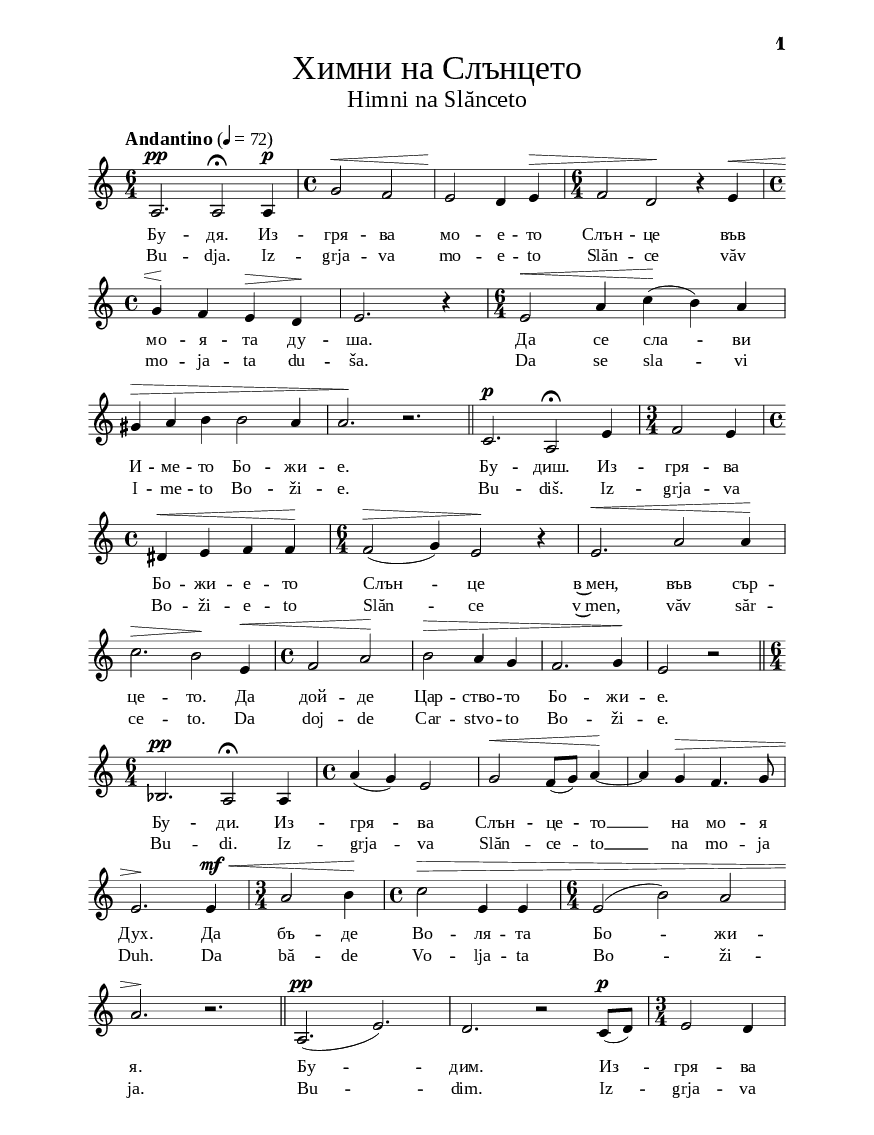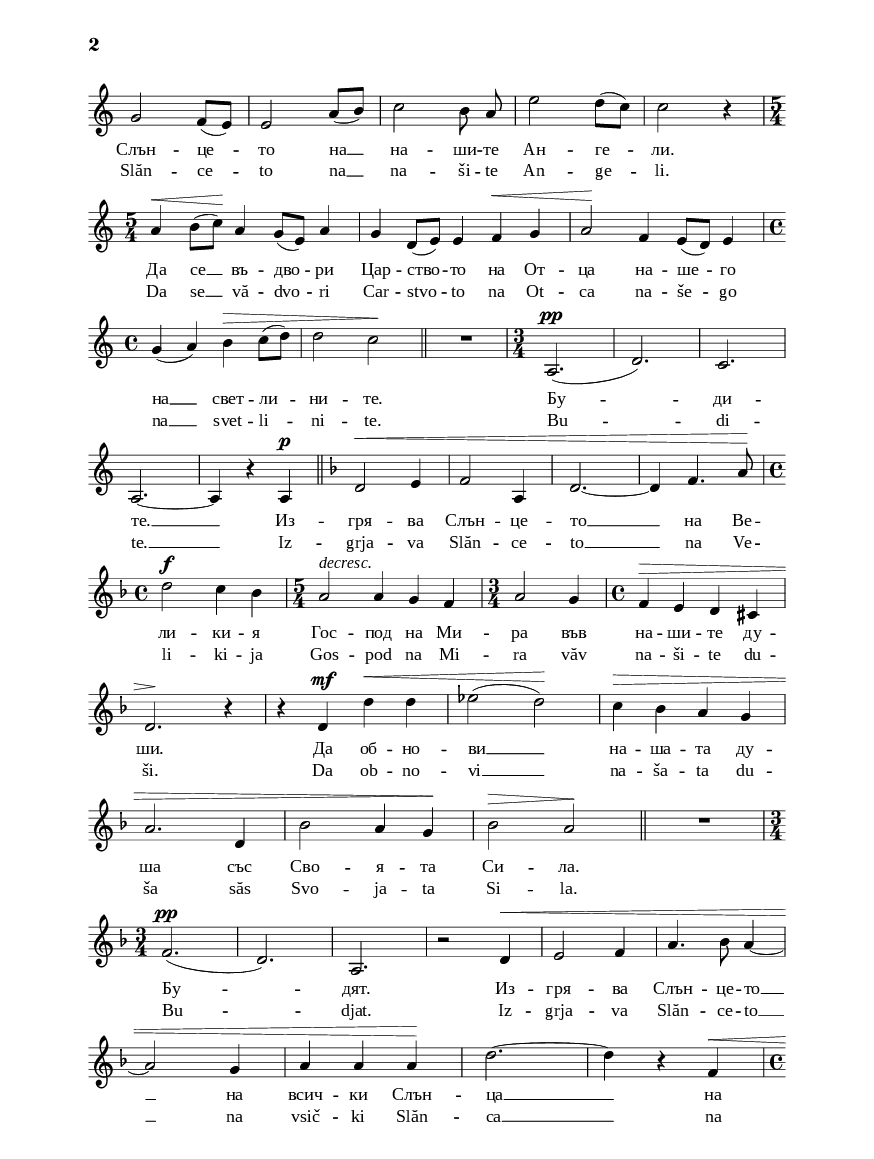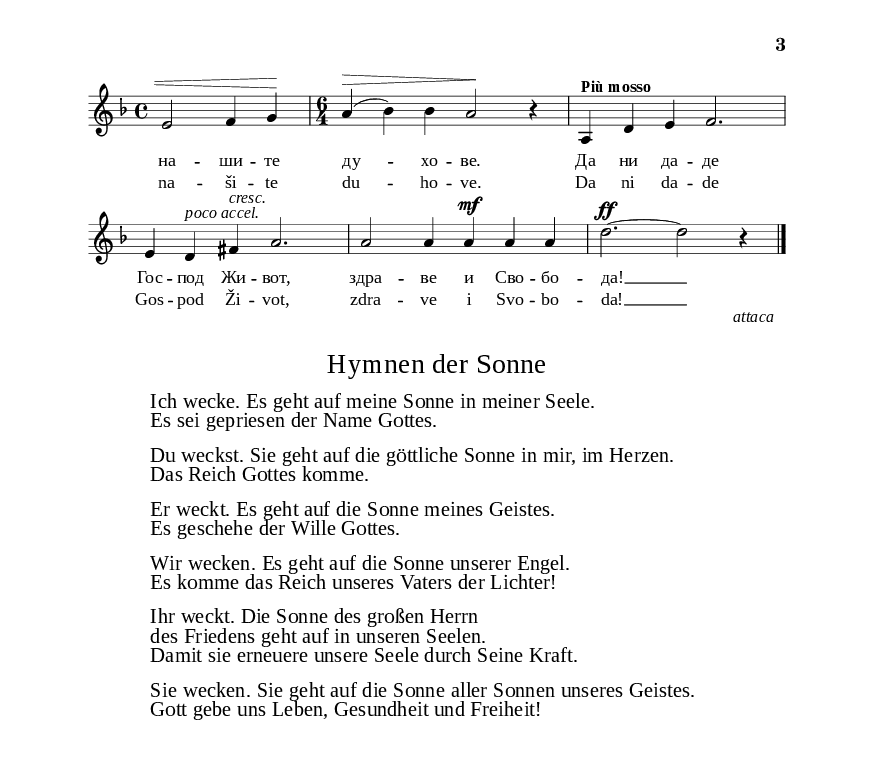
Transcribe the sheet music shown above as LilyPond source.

\version "2.24.3"

% include paper part and global functions
\include "include/globals.ily"

\bookpart {
  \label #'ref202
  \tocItem \markup "Химни на Слънцето – Himni na Slănceto "
  \include "include/bookpart-paper.ily"
  \score {
    \include "include/score-layout.ily"

    \new Voice \relative c' {
     \clef treble
      \key a \minor
      \time 6/4
      \tempoFunc "Andantino" 4 "72"
      \autoBeamOff
    a2.^\pp  a2 ^\fermata  a4^\p | % 2
  \time 4/4  | % 2
   g'2^\<  f2 | % 3
   e2 \!  d4  e4^\> | % 4
  \time 6/4  | % 4
   f2  d2 \! r4  
   \override Hairpin.to-barline = ##f
   \override Hairpin.after-line-breaking = ##t 
   e4^\< \break | % 5
   
  \time 4/4  | % 5
   g4 \! f4  e4^\>  d4  \! | % 6
   e2. r4 | % 7
  \time 6/4  | % 7
   e2^\<  a4  c4 ( \!  b4 )
   a4 \break | % 8
   gis4^\>  a4  b4  b2  a4
  | % 9
   a2. \! r2. \bar "||"
   c,2.^\p  a2 ^\fermata  e'4 | % 11
  \time 3/4  | % 11
   f2  e4 \break | % 12
    \time 4/4  | % 12
   dis4^\<  e4  f4  f4 \! | % 13
  \time 6/4  | % 13
   f2 (^\>  g4 )  e2 \! r4 | % 14
   e2.^\<  a2  a4 \! \break | % 15
   c2.^\>  b2 \! e,4^\< | % 16
  \time 4/4  | % 16
   f2  a2  \! | % 17
   b2^\>  a4  g4 | % 18
   f2.  g4  \! | % 19
   e2 r2 \bar "||"
  \break | 
  \time 6/4  | 
   bes2.^\pp  a2 ^\fermata  a4 | % 21
  \time 4/4  | % 21
   a'4 (  g4 )  e2 | % 22
   g2^\<  f8 ( [  g8 ) ]  a4 ~ \! | % 23
   a4  g4^\>  f4.  g8 \break | % 24
   e2.  \! e4 \mf ^\< | % 25
  \time 3/4  | % 25
   a2  b4 \! | % 26
  \time 4/4  | % 26
   c2^\>  e,4  e4 | % 27
  \time 6/4  | % 27
   e2 (  b'2 )  a2 \break | % 28
   a2. \! r2. \bar "||"
   a,2. (^\pp  e'2. ) |
   d2. r2  c8 ( [^\p  d8 ) ] | % 31
  \time 3/4  | % 31
   e2  d4  | % 32
     \break g2  f8 ( [  e8 ) ] | % 33
   e2  a8 ( [  b8 ) ] | % 34
   c2  b8  a8 | % 35
   e'2  d8 ( [  c8 ) ] | % 36
   c2 r4 \break | % 37
  \time 5/4  | % 37
   a4^\<  b8 ( [  c8 ) ] \!  a4
   g8 ( [  e8 ) ]  a4 | % 38
   g4  d8 ( [  e8 ) ]  e4  f4
  ^\<  g4 | % 39
   a2  \! f4  e8 ( [  d8 ) ] 
  e4 \break | 
  \time 4/4  |
   g4 (  a4 )  b4^\>  c8 ( [
   d8 ) ] | % 41
   d2  c2 \! \bar "||"
  R1 | % 43
  \time 3/4  | % 43
   a,2.^\pp ( | % 44
   d2. ) | % 45
   c2. \break | % 46
    a2. ~ | % 47
   a4 r4  a4^\p \bar "||"
  \key d \minor | % 48
   d2^\<  e4 | % 49
   f2  a,4 |
   d2. ~ | % 51
   d4  f4.  a8 \! \break | % 52
  \time 4/4  | % 52
   d2^\f  c4  bes4 | % 53
  \time 5/4  | % 53
   a2 ^\markup \italic "decresc."  a4  g4  f4 | % 54
  \time 3/4  | % 54
   a2  g4 | % 55
  \time 4/4  | % 55
   f4^\>  e4  d4  cis4 \break | % 56
   d2.  \! r4 | % 57
  r4  d4 ^\mf  d'4 ^\<  d4 | % 58
   es2 (  d2 ) \! | % 59
   c4  ^\>  bes4  a4  g4
  \break | 
   a2.  d,4 | % 61
   bes'2  a4  g4 \! | % 62
   bes2 ^\>  a2 ^\! \bar "||"
  R1 \break | % 64
  
   \time 3/4  | % 64
   f2.^\pp ( | % 65
   d2. ) | % 66
   a2. |
  r2  d4 ^\< | % 68
   e2  f4 | % 69
   a4.  bes8  a4 ~  | \break 
 
   a2  g4 | % 71
   a4  a4  a4 \! | % 72
   d2. ~  | % 73
   d4 r4  f,4 ^\< \break | % 74
  \time 4/4  | % 74
   e2  f4  g4  \! | % 75
  \time 6/4  | % 75
   a4 ( ^\>  bes4 )  bes4  a2  \!
  r4 | % 76
   a,4 ^\markup{ \bold {Più mosso} }  d4  e4
   f2. \break | % 77
   e4  d4 ^\markup{ \italic {poco accel.} } 
  fis4 ^\markup \italic "cresc."  a2. | % 78
   a2  a4  a4 ^\mf  a4  a4 | % 79
   d2. ~ ^\ff  d2 r4 \bar "|."
  }

  \addlyrics { Бу -- дя. Из -- гря -- ва мо -- е --
  то Слън -- це във мо -- я -- та ду
  -- ша. Да се сла  -- ви И -- ме --
  то Бо -- жи -- е. Бу -- диш. Из --
  гря -- ва Бо -- жи -- е -- то Слън 
  -- це в~мен, във сър -- це --
  то. Да дой -- де Цар -- ство -- то
  Бо -- жи -- е. Бу -- ди. Из -- гря
  -- ва Слън -- це -- то __  на
  мо -- я Дух. Да бъ -- де Во -- ля --
  та Бо -- жи -- я. Бу -- дим.
  Из  -- гря -- ва Слън -- це --
  то на __ на -- ши -- те Ан -- ге
  -- ли. Да се __ въ -- дво --
  ри Цар -- ство -- то на От --
  ца на -- ше -- го на __  свет --
  ли -- ни -- те. Бу -- ди -- те. __
   Из -- гря -- ва Слън -- це -- то __
   на Ве -- ли -- ки -- я Гос --
  под на Ми -- ра във на -- ши -- те
  ду -- ши. Да об -- но -- ви __  на --
  ша -- та ду -- ша със Сво -- я --
  та Си -- ла. Бу -- дят. Из --
  гря -- ва Слън -- це -- то __ на
  всич -- ки Слън -- ца __ на на --
  ши -- те ду -- хо -- ве. Да ни
  да -- де Гос -- под Жи -- вот, здра
  -- вe и Сво -- бо -- да! __ }
  \addlyrics { Bu -- dja. Iz -- grja -- va mo -- e --
  to Slăn -- ce văv mo -- ja -- ta du
  -- ša. Da se sla  -- vi I -- me --
  to Bo -- ži -- e. Bu -- diš. Iz --
  grja -- va Bo -- ži -- e -- to Slăn 
  -- ce v~men, văv săr -- ce --
  to. Da doj -- de Car -- stvo -- to
  Bo -- ži -- e. Bu -- di. Iz -- grja
  -- va Slăn -- ce -- to __ na
  mo -- ja Duh. Da bă -- de Vo -- lja --
  ta Bo -- ži -- ja. Bu -- dim.
  Iz  -- grja -- va Slăn -- ce --
  to na __ na -- ši -- te An -- ge
  -- li. Da se __  vă -- dvo --
  ri Car -- stvo -- to na Ot --
  ca na -- še -- go na __ svet --
  li -- ni -- te. Bu -- di -- te. __
   Iz -- grja -- va Slăn -- ce -- to __
   na Ve -- li -- ki -- ja Gos --
  pod na Mi -- ra văv na -- ši -- te
  du -- ši. Da ob -- no -- vi __  na --
  ša -- ta du -- ša săs Svo -- ja --
  ta Si -- la. Bu -- djat. Iz --
  grja -- va Slăn -- ce -- to __ na
  vsič -- ki Slăn -- ca __ na na --
  ši -- te du -- ho -- ve. Da ni
  da -- de Gos -- pod Ži -- vot, zdra
  -- ve i Svo -- bo -- da! __ }

    \header {
      title = \titleFunc "Химни на Слънцето" "Himni na Slănceto"
    }

    \midi{}

  } % score

  \markup \raise #2.8 \override #'(baseline-skip . 2) {
    \column {
      \fill-line \italic { "" "" \concat {"attaca" "   " }}
    }
  }
  
  \markup \empty-one

  % include foreign translation(s) of the song
  \version "2.24.3"

\markup \fill-line { \fontsize #deTitleFontSize "Hymnen der Sonne" }
\markup \null
\markup \null
\markup \fontsize #deCoupletFontSize {
  \hspace #7
  \override #`(baseline-skip . ,deCoupletBaselineSkip)

  \column {

   \line { " "Ich wecke. Es geht auf meine Sonne in meiner Seele.}

   \line { " "Es sei gepriesen der Name Gottes.}
   \line { " "}

   \line { " "Du weckst. Sie geht auf die göttliche Sonne in mir, im Herzen.}

   \line { " "Das Reich Gottes komme.}
  \line { " "}
   \line { " "Er weckt. Es geht auf die Sonne meines Geistes.}

   \line { " "Es geschehe der Wille Gottes.}
  \line { " "}
   \line { " "Wir wecken. Es geht auf die Sonne unserer Engel.}

   \line { " "Es komme das Reich unseres Vaters der Lichter!}
  \line { " "}
   \line { " "Ihr weckt. Die Sonne des großen Herrn  }
  \line { " "  des Friedens geht auf in unseren Seelen.}
   \line { " "Damit sie erneuere unsere Seele durch Seine Kraft.}
  \line { " "}

   \line { " "Sie wecken. Sie geht auf die Sonne aller Sonnen unseres Geistes.}

   \line { " "Gott gebe uns Leben, Gesundheit und Freiheit!}

  }
}


} % bookpart

% Più mosso
%
